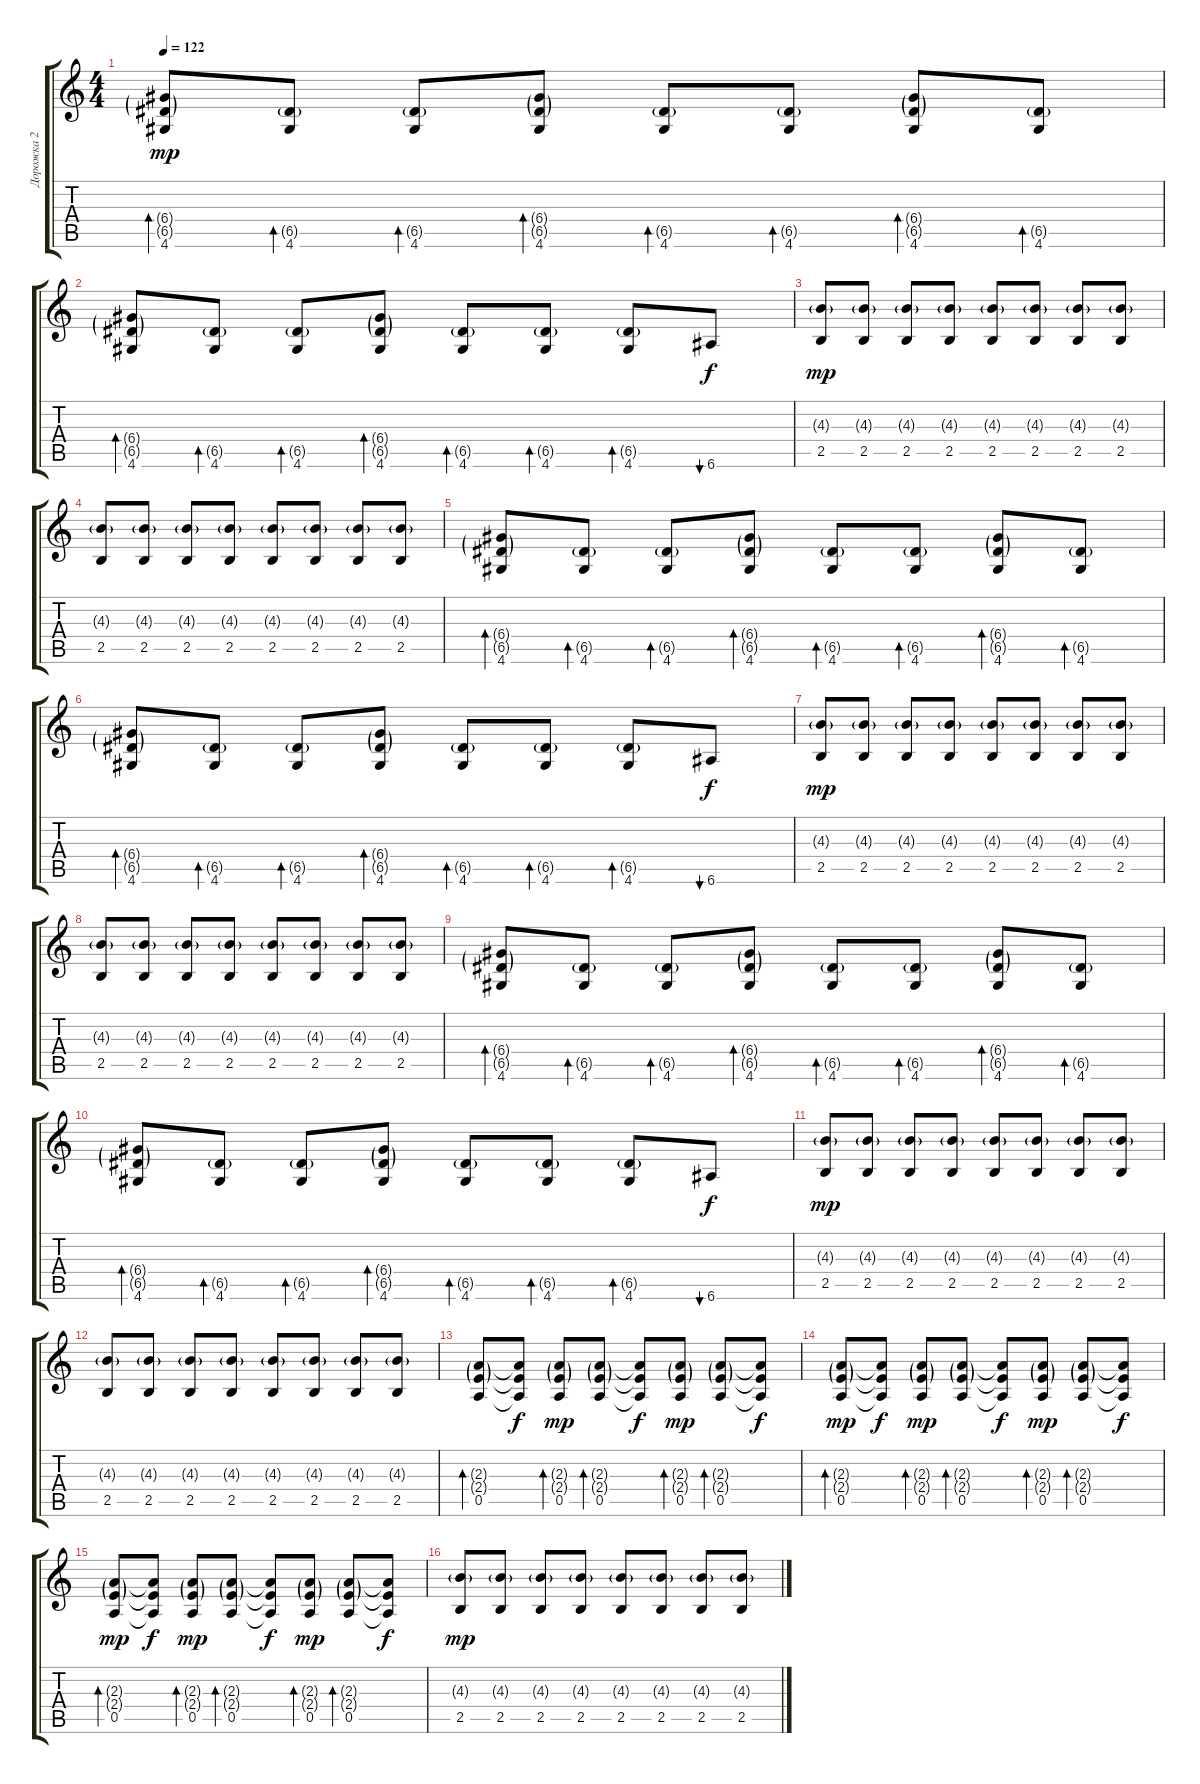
\track ("Дорожка 2" "Дорожка 2") {instrument acousticguitarsteel}
\staff {score tabs}
\tuning (E4 B3 G3 D3 A2 E2) {hide}
\ts (4 4)
\tempo 122
\clef g2
\ks c
(6.4{g} 6.5{g} 4.6).8{bd 60 dy mp} (6.5{g} 4.6).8{bd 60} (6.5{g} 4.6).8{bd 60} (6.4{g} 6.5{g} 4.6).8{bd 60} (6.5{g} 4.6).8{bd 60} (6.5{g} 4.6).8{bd 60} (6.4{g} 6.5{g} 4.6).8{bd 60} (6.5{g} 4.6).8{bd 60} |
(6.4{g} 6.5{g} 4.6).8{bd 60} (6.5{g} 4.6).8{bd 60} (6.5{g} 4.6).8{bd 60} (6.4{g} 6.5{g} 4.6).8{bd 60} (6.5{g} 4.6).8{bd 60} (6.5{g} 4.6).8{bd 60} (6.5{g} 4.6).8{bd 60} 6.6.8{bu 60 dy f} |
(4.3{g} 2.5).8{dy mp} (4.3{g} 2.5).8 (4.3{g} 2.5).8 (4.3{g} 2.5).8 (4.3{g} 2.5).8 (4.3{g} 2.5).8 (4.3{g} 2.5).8 (4.3{g} 2.5).8 |
(4.3{g} 2.5).8 (4.3{g} 2.5).8 (4.3{g} 2.5).8 (4.3{g} 2.5).8 (4.3{g} 2.5).8 (4.3{g} 2.5).8 (4.3{g} 2.5).8 (4.3{g} 2.5).8 |
(6.4{g} 6.5{g} 4.6).8{bd 60} (6.5{g} 4.6).8{bd 60} (6.5{g} 4.6).8{bd 60} (6.4{g} 6.5{g} 4.6).8{bd 60} (6.5{g} 4.6).8{bd 60} (6.5{g} 4.6).8{bd 60} (6.4{g} 6.5{g} 4.6).8{bd 60} (6.5{g} 4.6).8{bd 60} |
(6.4{g} 6.5{g} 4.6).8{bd 60} (6.5{g} 4.6).8{bd 60} (6.5{g} 4.6).8{bd 60} (6.4{g} 6.5{g} 4.6).8{bd 60} (6.5{g} 4.6).8{bd 60} (6.5{g} 4.6).8{bd 60} (6.5{g} 4.6).8{bd 60} 6.6.8{bu 60 dy f} |
(4.3{g} 2.5).8{dy mp} (4.3{g} 2.5).8 (4.3{g} 2.5).8 (4.3{g} 2.5).8 (4.3{g} 2.5).8 (4.3{g} 2.5).8 (4.3{g} 2.5).8 (4.3{g} 2.5).8 |
(4.3{g} 2.5).8 (4.3{g} 2.5).8 (4.3{g} 2.5).8 (4.3{g} 2.5).8 (4.3{g} 2.5).8 (4.3{g} 2.5).8 (4.3{g} 2.5).8 (4.3{g} 2.5).8 |
(6.4{g} 6.5{g} 4.6).8{bd 60} (6.5{g} 4.6).8{bd 60} (6.5{g} 4.6).8{bd 60} (6.4{g} 6.5{g} 4.6).8{bd 60} (6.5{g} 4.6).8{bd 60} (6.5{g} 4.6).8{bd 60} (6.4{g} 6.5{g} 4.6).8{bd 60} (6.5{g} 4.6).8{bd 60} |
(6.4{g} 6.5{g} 4.6).8{bd 60} (6.5{g} 4.6).8{bd 60} (6.5{g} 4.6).8{bd 60} (6.4{g} 6.5{g} 4.6).8{bd 60} (6.5{g} 4.6).8{bd 60} (6.5{g} 4.6).8{bd 60} (6.5{g} 4.6).8{bd 60} 6.6.8{bu 60 dy f} |
(4.3{g} 2.5).8{dy mp} (4.3{g} 2.5).8 (4.3{g} 2.5).8 (4.3{g} 2.5).8 (4.3{g} 2.5).8 (4.3{g} 2.5).8 (4.3{g} 2.5).8 (4.3{g} 2.5).8 |
(4.3{g} 2.5).8 (4.3{g} 2.5).8 (4.3{g} 2.5).8 (4.3{g} 2.5).8 (4.3{g} 2.5).8 (4.3{g} 2.5).8 (4.3{g} 2.5).8 (4.3{g} 2.5).8 |
(2.3{g} 2.4{g} 0.5).8{bd 60} (2.3{t} 2.4{t} 0.5{t}).8{dy f} (2.3{g} 2.4{g} 0.5).8{bd 60 dy mp} (2.3{g} 2.4{g} 0.5).8{bd 60} (2.3{t} 2.4{t} 0.5{t}).8{dy f} (2.3{g} 2.4{g} 0.5).8{bd 60 dy mp} (2.3{g} 2.4{g} 0.5).8{bd 60} (2.3{t} 2.4{t} 0.5{t}).8{dy f} |
(2.3{g} 2.4{g} 0.5).8{bd 60 dy mp} (2.3{t} 2.4{t} 0.5{t}).8{dy f} (2.3{g} 2.4{g} 0.5).8{bd 60 dy mp} (2.3{g} 2.4{g} 0.5).8{bd 60} (2.3{t} 2.4{t} 0.5{t}).8{dy f} (2.3{g} 2.4{g} 0.5).8{bd 60 dy mp} (2.3{g} 2.4{g} 0.5).8{bd 60} (2.3{t} 2.4{t} 0.5{t}).8{dy f} |
(2.3{g} 2.4{g} 0.5).8{bd 60 dy mp} (2.3{t} 2.4{t} 0.5{t}).8{dy f} (2.3{g} 2.4{g} 0.5).8{bd 60 dy mp} (2.3{g} 2.4{g} 0.5).8{bd 60} (2.3{t} 2.4{t} 0.5{t}).8{dy f} (2.3{g} 2.4{g} 0.5).8{bd 60 dy mp} (2.3{g} 2.4{g} 0.5).8{bd 60} (2.3{t} 2.4{t} 0.5{t}).8{dy f} |
(4.3{g} 2.5).8{dy mp} (4.3{g} 2.5).8 (4.3{g} 2.5).8 (4.3{g} 2.5).8 (4.3{g} 2.5).8 (4.3{g} 2.5).8 (4.3{g} 2.5).8 (4.3{g} 2.5).8
